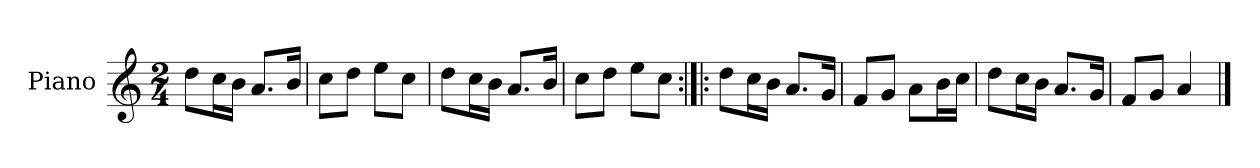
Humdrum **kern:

**kern
*part1
*staff1
*I"Piano
*I'Pno.
*clefG2
*k[]
*M2/4
=1
8dd\L
16cc\L
16b\JJ
8.a/L
16b/Jk
=2
8cc\L
8dd\J
8ee\L
8cc\J
=3
8dd\L
16cc\L
16b\JJ
8.a/L
16b/Jk
=4
8cc\L
8dd\J
8ee\L
8cc\J
=5:|!|:
8dd\L
16cc\L
16b\JJ
8.a/L
16g/Jk
=6
8f/L
8g/J
8a\L
16b\L
16cc\JJ
=7
8dd\L
16cc\L
16b\JJ
8.a/L
16g/Jk
!!LO:LB:g=z
=8
8f/L
8g/J
4a/
==
*-
